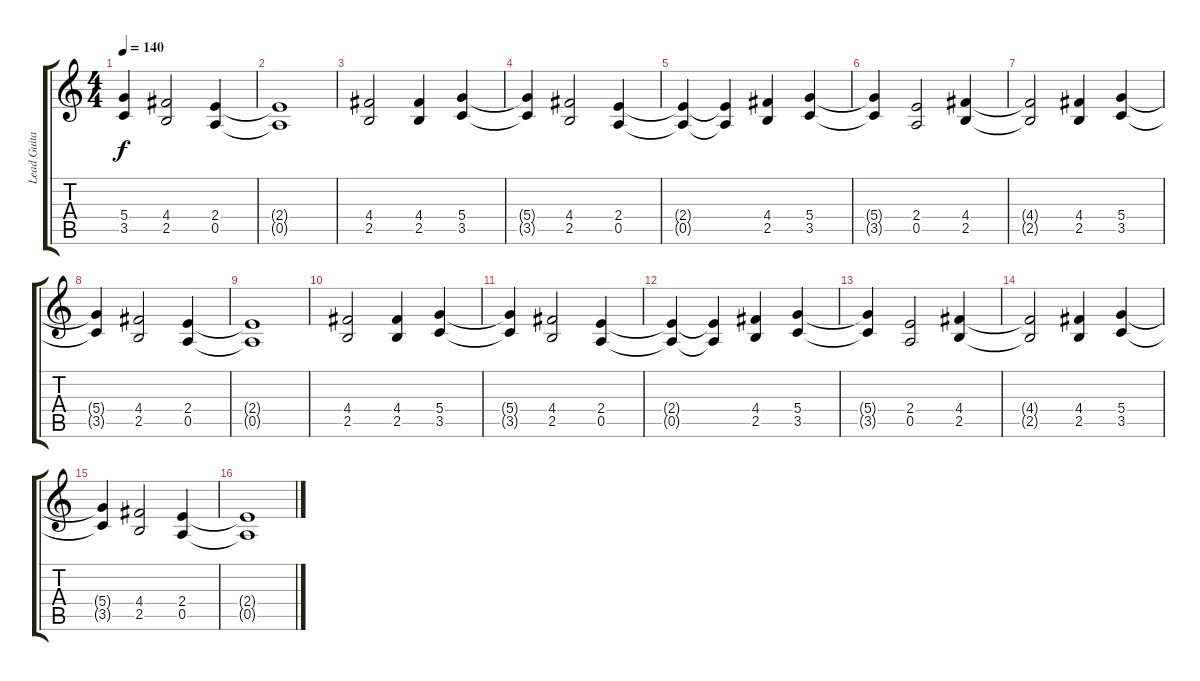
\track ("Lead Guitar" "Lead Guita") {instrument distortionguitar}
\staff {score tabs}
\tuning (E4 B3 G3 D3 A2 E2) {hide}
\ts (4 4)
\tempo 140
\clef g2
\ks c
(5.4{t} 3.5{t}).4{dy f} (4.4 2.5).2 (2.4 0.5).4 |
(2.4{t} 0.5{t}).1 |
(4.4 2.5).2 (4.4 2.5).4 (5.4 3.5).4 |
(5.4{t} 3.5{t}).4 (4.4 2.5).2 (2.4 0.5).4 |
(2.4{t} 0.5{t}).4 (2.4{t} 0.5{t}).4 (4.4 2.5).4 (5.4 3.5).4 |
(5.4{t} 3.5{t}).4 (2.4 0.5).2 (4.4 2.5).4 |
(4.4{t} 2.5{t}).2 (4.4 2.5).4 (5.4 3.5).4 |
(5.4{t} 3.5{t}).4 (4.4 2.5).2 (2.4 0.5).4 |
(2.4{t} 0.5{t}).1 |
(4.4 2.5).2 (4.4 2.5).4 (5.4 3.5).4 |
(5.4{t} 3.5{t}).4 (4.4 2.5).2 (2.4 0.5).4 |
(2.4{t} 0.5{t}).4 (2.4{t} 0.5{t}).4 (4.4 2.5).4 (5.4 3.5).4 |
(5.4{t} 3.5{t}).4 (2.4 0.5).2 (4.4 2.5).4 |
(4.4{t} 2.5{t}).2 (4.4 2.5).4 (5.4 3.5).4 |
(5.4{t} 3.5{t}).4 (4.4 2.5).2 (2.4 0.5).4 |
(2.4{t} 0.5{t}).1
